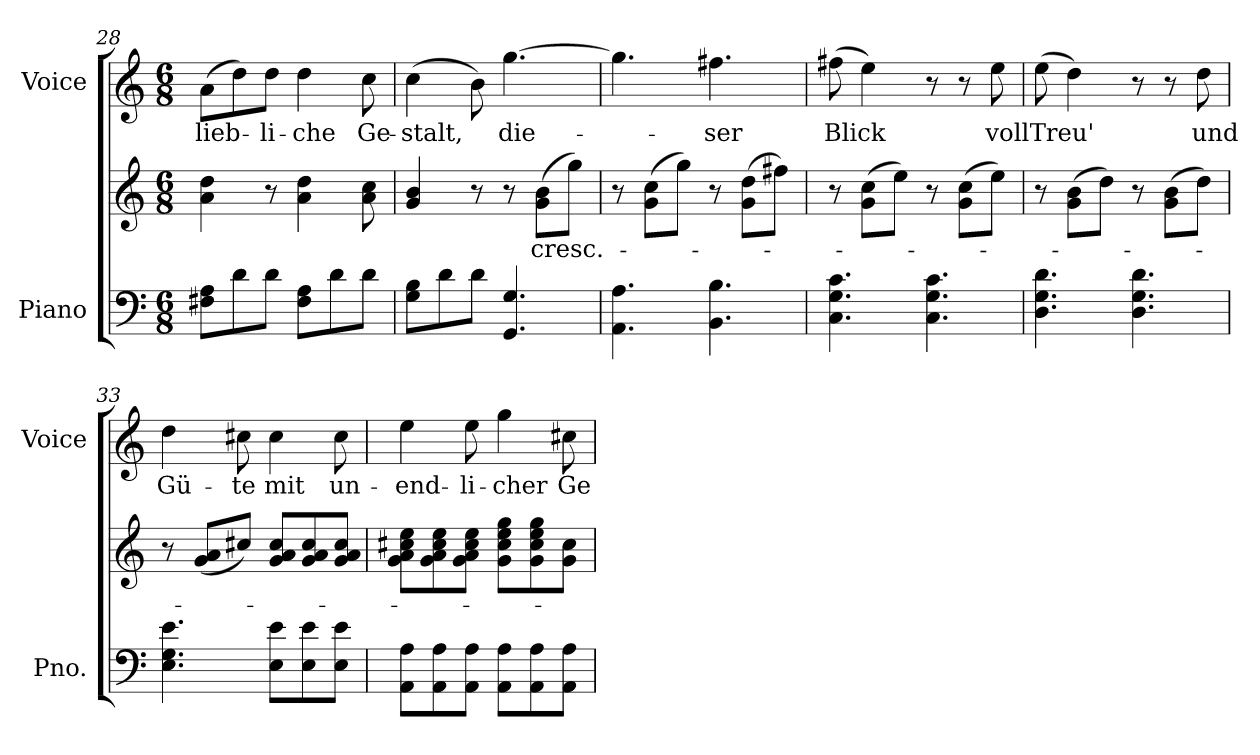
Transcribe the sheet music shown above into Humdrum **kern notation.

**kern	**kern	**text	**kern	**text
*part2	*part2	*part2	*part1	*part1
*staff3	*staff2	*staff2	*staff1	*staff1
*I"Piano	*	*	*I"Voice	*
*I'Pno.	*	*	*I'Voice	*
*clefF4	*clefG2	*	*clefG2	*
*k[]	*k[]	*	*k[]	*
*C:	*C:	*	*C:	*
*M6/8	*M6/8	*	*M6/8	*
=28	=28	=28	=28	=28
!	!	!	!	!LO:LY:b:color=#000000
8F#Xi\ 8AiL	4ai\ 4ddi	.	(8ai\L	lieb-
8di\	.	.	8ddi\)	.
!	!	!	!	!LO:LY:b:color=#000000
8di\J	8r	.	8ddi\J	-li-
!	!	!	!	!LO:LY:b:color=#000000
8F#i\ 8AiL	4ai\ 4ddi	.	4ddi\	-che
8di\	.	.	.	.
!	!	!	!	!LO:LY:b:color=#000000
8di\J	8ai\ 8cci	.	8cci\	Ge-
!!LO:LB:g=z
=29	=29	=29	=29	=29
!	!	!	!	!LO:LY:b:color=#000000
8Gi\ 8BiL	4gi/ 4bi	.	(4cci\	-stalt,
8di\	.	.	.	.
8di\J	8r	.	8bi\)	.
!	!	!	!	!LO:LY:b:color=#000000
4.GGi/ 4.Gi	8r	.	[>4.ggi\	die-
!	!	!LO:LY:b:color=#000000	!	!
.	(8gi\ 8biL	cresc.-	.	.
.	8ggi\J)	.	.	.
=30	=30	=30	=30	=30
4.AAi\ 4.Ai	8r	.	4.ggi\]	.
.	(8gi\ 8cciL	.	.	.
.	8ggi\J)	.	.	.
!	!	!	!	!LO:LY:b:color=#000000
4.BBi\ 4.Bi	8r	.	4.ff#Xi\	-ser
.	(8gi\ 8ddiL	.	.	.
.	8ff#Xi\J)	.	.	.
=31	=31	=31	=31	=31
!	!	!	!	!LO:LY:b:color=#000000
4.Ci\ 4.Gi 4.ci	8r	.	(8ff#Xi\	Blick
.	(8gi\ 8cciL	.	4eei\)	.
.	8eei\J)	.	.	.
4.Ci\ 4.Gi 4.ci	8r	.	8r	.
.	(8gi\ 8cciL	.	8r	.
!	!	!	!	!LO:LY:b:color=#000000
.	8eei\J)	.	8eei\	voll
=32	=32	=32	=32	=32
!	!	!	!	!LO:LY:b:color=#000000
4.Di\ 4.Gi 4.di	8r	.	(8eei\	Treu'
.	(8gi\ 8biL	.	4ddi\)	.
.	8ddi\J)	.	.	.
4.Di\ 4.Gi 4.di	8r	.	8r	.
.	(8gi\ 8biL	.	8r	.
!	!	!	!	!LO:LY:b:color=#000000
.	8ddi\J)	.	8ddi\	und
=33	=33	=33	=33	=33
!	!	!	!	!LO:LY:b:color=#000000
4.Ei\ 4.Gi 4.ei	8r	.	4ddi\	Gü-
.	(8gi/ 8aiL	.	.	.
!	!	!	!	!LO:LY:b:color=#000000
.	8cc#Xi/J)	.	8cc#Xi\	-te
!	!	!	!	!LO:LY:b:color=#000000
8Ei\ 8eiL	8gi/ 8ai 8cc#iL	.	4cc#i\	mit
8Ei\ 8ei	8gi/ 8ai 8cc#i	.	.	.
!	!	!	!	!LO:LY:b:color=#000000
8Ei\ 8eiJ	8gi/ 8ai 8cc#iJ	.	8cc#i\	un-
=34	=34	=34	=34	=34
!	!	!	!	!LO:LY:b:color=#000000
8AAi\ 8AiL	8gi\ 8ai 8cc#Xi 8eeiL	.	4eei\	-end-
8AAi\ 8Ai	8gi\ 8ai 8cc#i 8eei	.	.	.
!	!	!	!	!LO:LY:b:color=#000000
8AAi\ 8AiJ	8gi\ 8ai 8cc#i 8eeiJ	.	8eei\	-li-
!	!	!	!	!LO:LY:b:color=#000000
8AAi\ 8AiL	8gi\ 8cc#i 8eei 8ggiL	.	4ggi\	-cher
8AAi\ 8Ai	8gi\ 8cc#i 8eei 8ggi	.	.	.
!	!	!	!	!LO:LY:b:color=#000000
8AAi\ 8AiJ	8gi\ 8cc#iJ	.	8cc#Xi\	Ge-
=	=	=	=	=
*-	*-	*-	*-	*-
